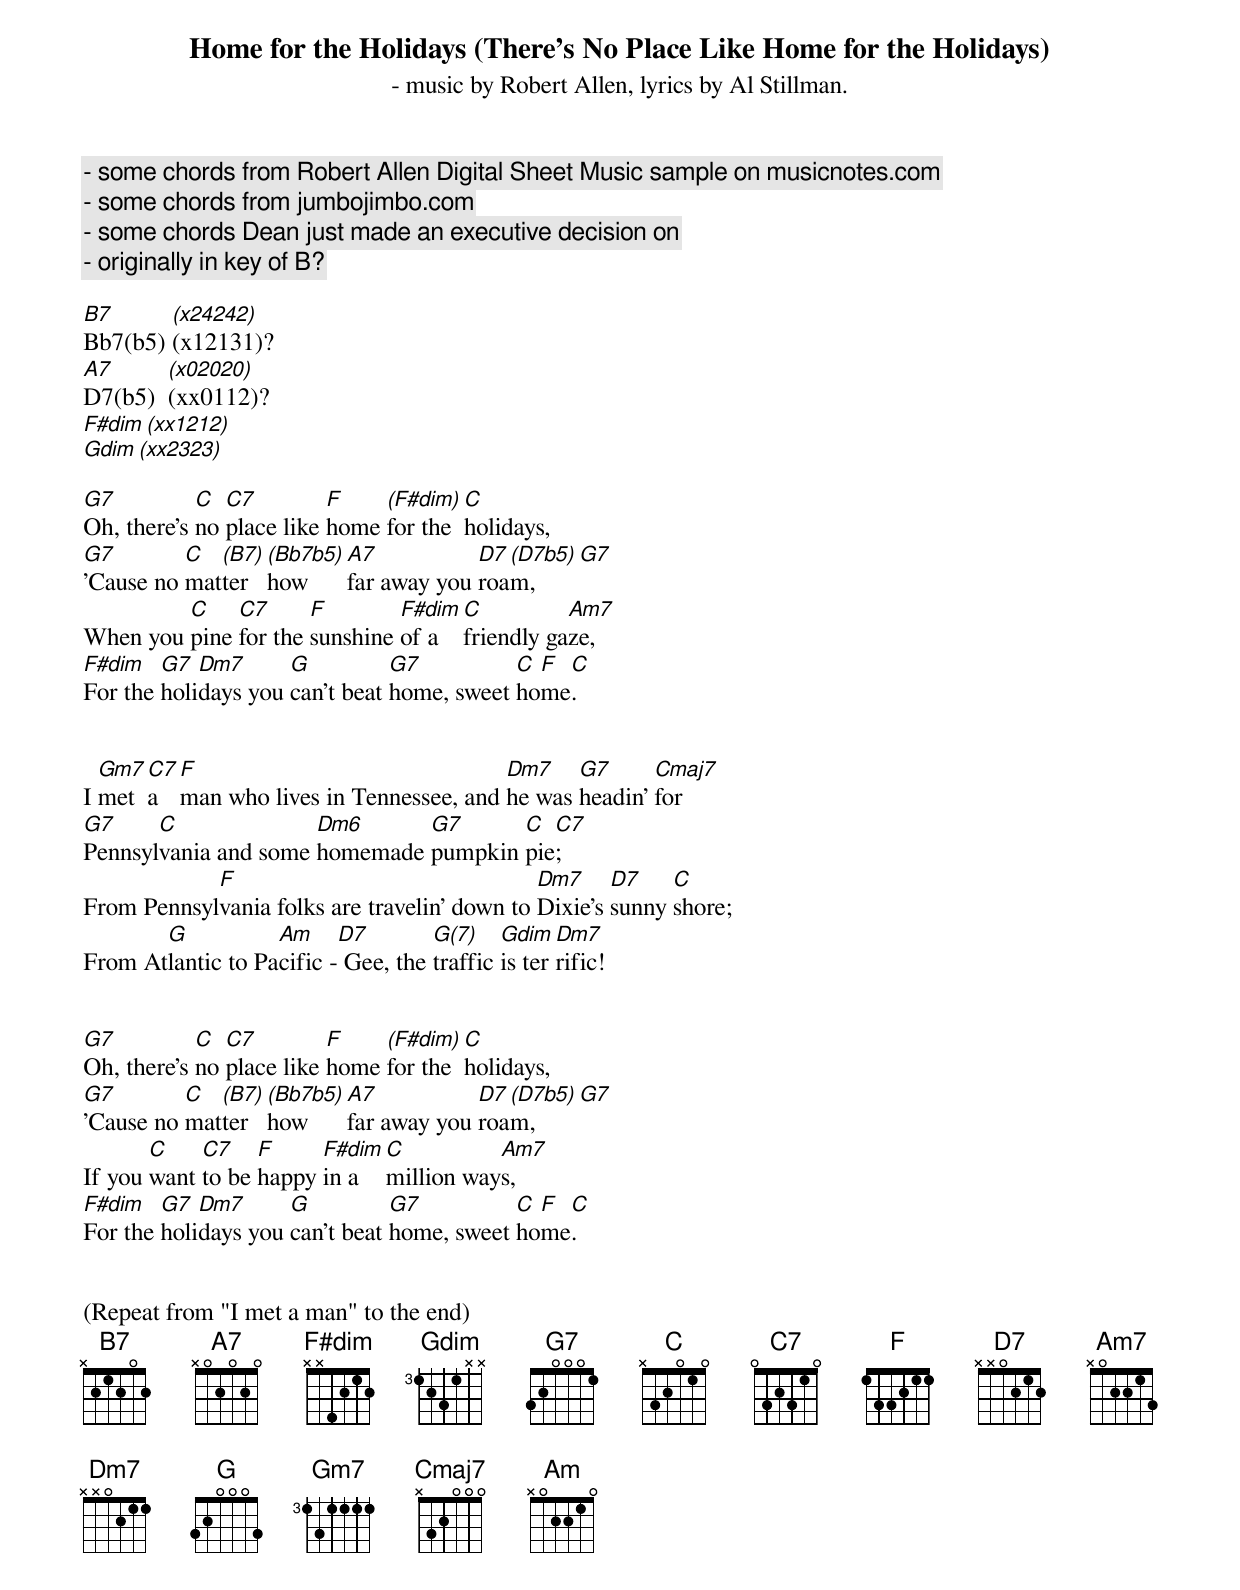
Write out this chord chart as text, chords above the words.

Home for the Holidays (There's No Place Like Home for the Holidays)
 - music by Robert Allen, lyrics by Al Stillman.
 - some chords from Robert Allen Digital Sheet Music sample on musicnotes.com
 - some chords from jumbojimbo.com
 - some chords Dean just made an executive decision on
 - originally in key of B?

B7      (x24242)
Bb7(b5) (x12131)?
A7      (x02020)
D7(b5)  (xx0112)?
F#dim   (xx1212)
Gdim    (xx2323)

G7          C  C7         F    (F#dim) C
Oh, there's no place like home for the holidays,
G7        C  (B7) (Bb7b5)  A7           D7 (D7b5) G7
'Cause no matter  how      far away you roam,
         C    C7      F        F#dim C          Am7
When you pine for the sunshine of a  friendly gaze,
F#dim   G7  Dm7      G          G7          C F C
For the holidays you can't beat home, sweet home.


  Gm7 C7 F                               Dm7    G7      Cmaj7
I met a  man who lives in Tennessee, and he was headin' for
G7     C              Dm6      G7      C  C7
Pennsylvania and some homemade pumpkin pie;
            F                                 Dm7     D7    C
From Pennsylvania folks are travelin' down to Dixie's sunny shore;
       G           Am     D7        G(7)    Gdim  Dm7
From Atlantic to Pacific - Gee, the traffic is terrific!


G7          C  C7         F    (F#dim) C
Oh, there's no place like home for the holidays,
G7        C  (B7) (Bb7b5)  A7           D7 (D7b5) G7
'Cause no matter  how      far away you roam,
       C    C7    F     F#dim C          Am7
If you want to be happy in a  million ways,
F#dim   G7  Dm7      G          G7          C F C
For the holidays you can't beat home, sweet home.


(Repeat from "I met a man" to the end)
